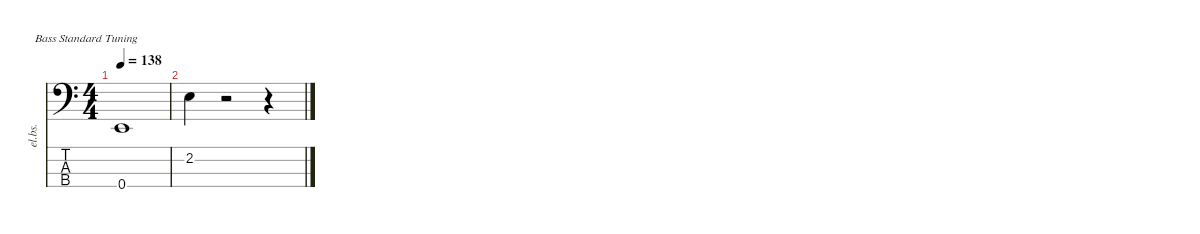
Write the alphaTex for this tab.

\defaultSystemsLayout 4
\hideDynamics
\bracketExtendMode nobrackets
\otherSystemsTrackNameOrientation horizontal
\track ("Michael Anthony " "el.bs.") {instrument electricbassfinger}
\staff {score tabs}
\tuning (G2 D2 A1 E1)
\ts (4 4)
\tempo 138
\clef f4
\ks c
0.4{t}.1{dy f beam Up} |
2.2.4{dy fff beam Down} r.2{beam Down} r.4{beam Down}
